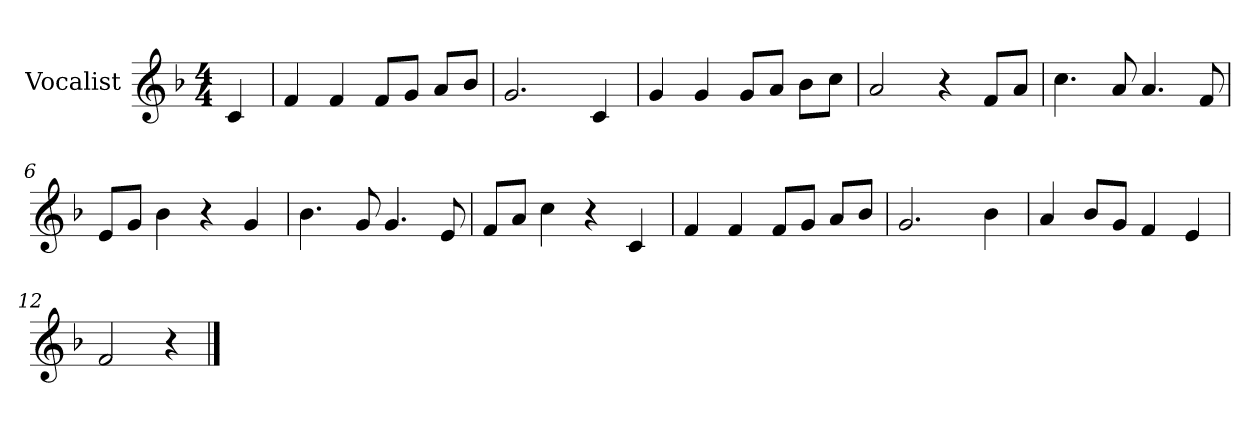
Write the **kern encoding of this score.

**kern
*part1
*staff1
*I"Vocalist
*k[b-]
*F:
*M4/4
=
4c
=1
4f
4f
8fL
8gJ
8aL
8b-J
=2
2.g
4c
=3
4g
4g
8gL
8aJ
8b-L
8ccJ
=4
2a
4r
8fL
8aJ
=5
4.cc
8a
4.a
8f
=6
8eL
8gJ
4b-
4r
4g
=7
4.b-
8g
4.g
8e
=8
8fL
8aJ
4cc
4r
4c
=9
4f
4f
8fL
8gJ
8aL
8b-J
=10
2.g
4b-
=11
4a
8b-L
8gJ
4f
4e
=12
2f
4r
==
*-
